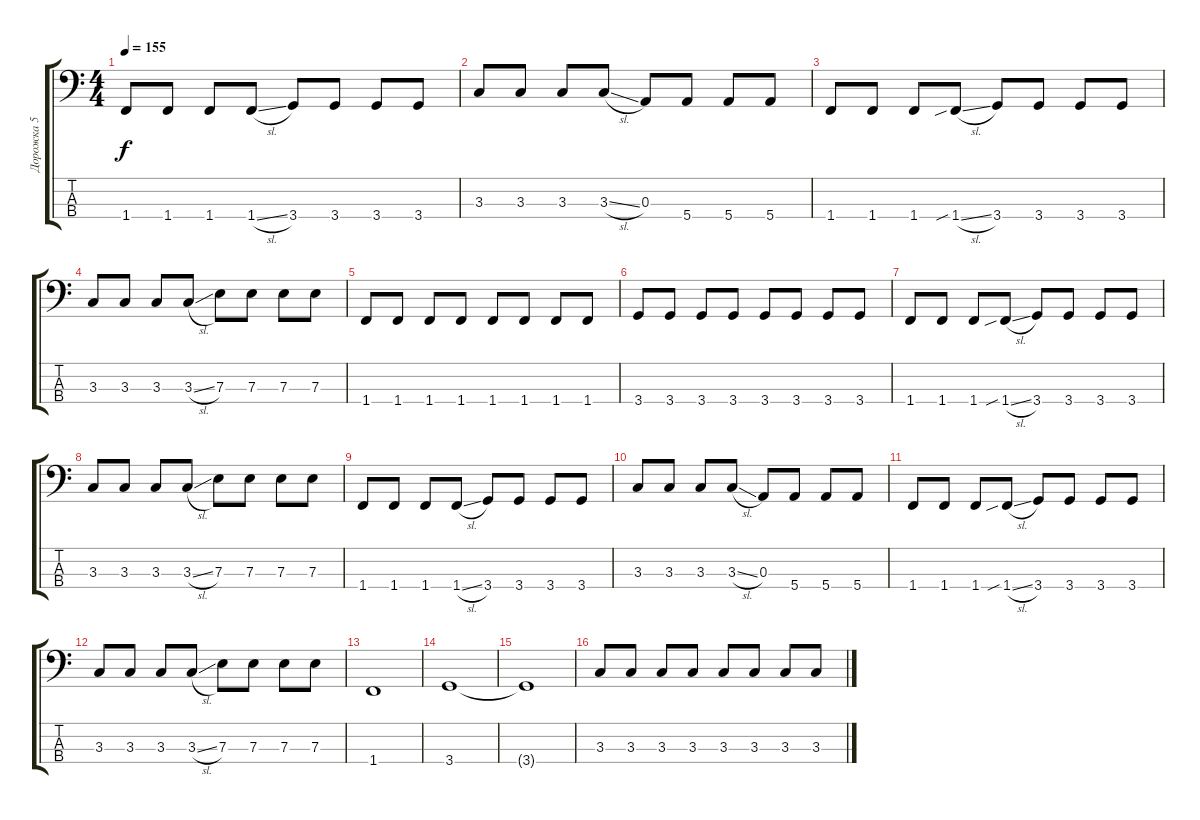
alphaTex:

\track ("Дорожка 5" "Дорожка 5") {solo instrument electricbassfinger}
\staff {score tabs}
\tuning (G2 D2 A1 E1) {hide}
\ts (4 4)
\tempo 155
\clef f4
\ks c
1.4.8{dy f} 1.4.8 1.4.8 1.4{sl}.8 3.4.8 3.4.8 3.4.8 3.4.8 |
3.3.8 3.3.8 3.3.8 3.3{sl}.8 0.3.8 5.4.8 5.4.8 5.4.8 |
1.4.8 1.4.8 1.4.8 1.4{sib sl}.8 3.4.8 3.4.8 3.4.8 3.4.8 |
3.3.8 3.3.8 3.3.8 3.3{sl}.8 7.3.8 7.3.8 7.3.8 7.3.8 |
1.4.8 1.4.8 1.4.8 1.4.8 1.4.8 1.4.8 1.4.8 1.4.8 |
3.4.8 3.4.8 3.4.8 3.4.8 3.4.8 3.4.8 3.4.8 3.4.8 |
1.4.8 1.4.8 1.4.8 1.4{sib sl}.8 3.4.8 3.4.8 3.4.8 3.4.8 |
3.3.8 3.3.8 3.3.8 3.3{sl}.8 7.3.8 7.3.8 7.3.8 7.3.8 |
1.4.8 1.4.8 1.4.8 1.4{sl}.8 3.4.8 3.4.8 3.4.8 3.4.8 |
3.3.8 3.3.8 3.3.8 3.3{sl}.8 0.3.8 5.4.8 5.4.8 5.4.8 |
1.4.8 1.4.8 1.4.8 1.4{sib sl}.8 3.4.8 3.4.8 3.4.8 3.4.8 |
3.3.8 3.3.8 3.3.8 3.3{sl}.8 7.3.8 7.3.8 7.3.8 7.3.8 |
1.4.1 |
3.4.1 |
3.4{t}.1 |
3.3.8 3.3.8 3.3.8 3.3.8 3.3.8 3.3.8 3.3.8 3.3.8
